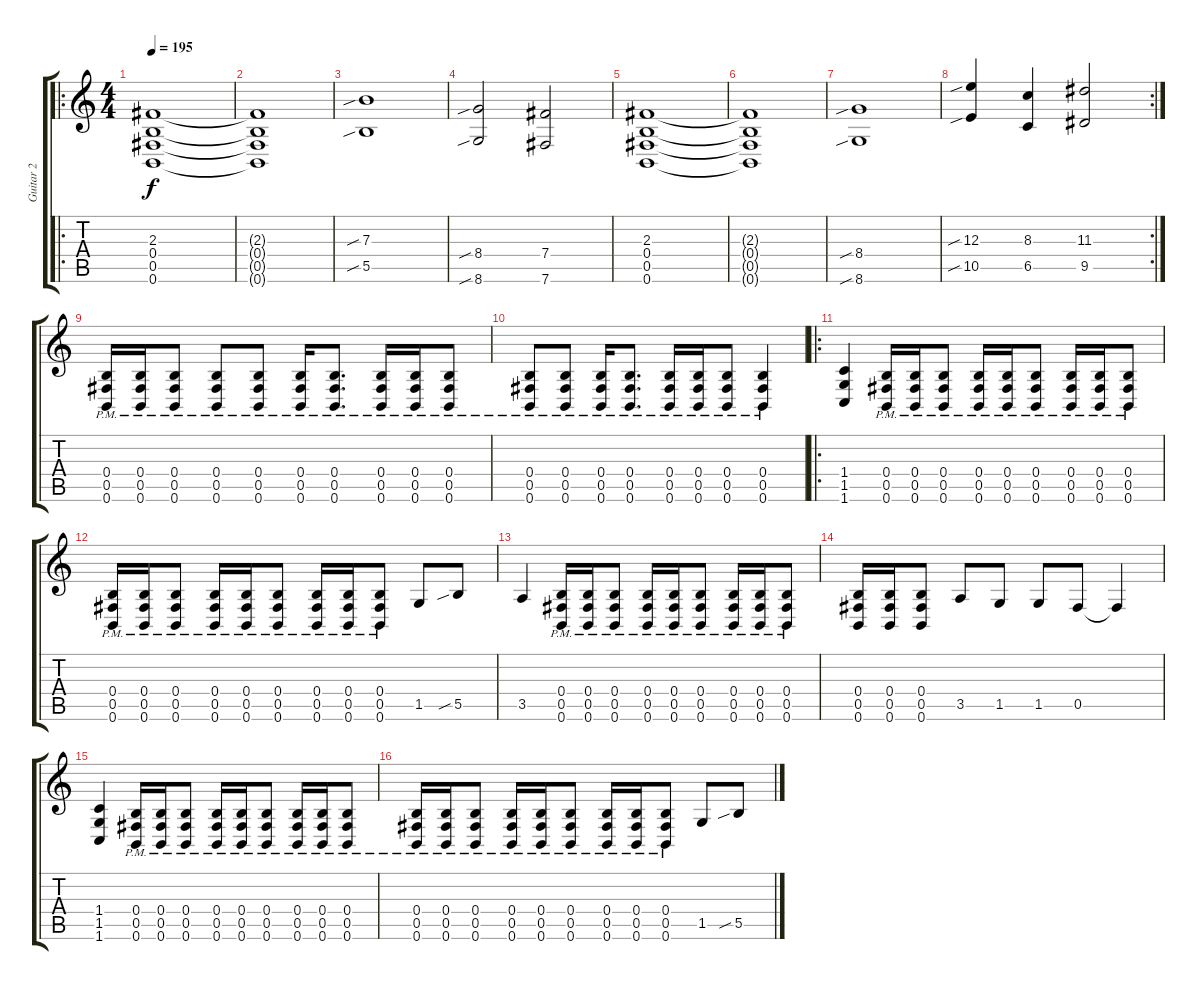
\track ("Guitar 2" "Guitar 2") {instrument distortionguitar}
\staff {score tabs}
\tuning (Db4 Ab3 E3 B2 Gb2 B1) {hide}
\ro
\ts (4 4)
\tempo 195
\clef g2
\ks c
(2.3 0.4 0.5 0.6).1{dy f instrument distortionguitar} |
(2.3{t} 0.4{t} 0.5{t} 0.6{t}).1 |
(7.3{sib} 5.5{sib}).1 |
(8.4{sib} 8.6{sib}).2 (7.4 7.6).2 |
(2.3 0.4 0.5 0.6).1 |
(2.3{t} 0.4{t} 0.5{t} 0.6{t}).1 |
(8.4{sib} 8.6{sib}).1 |
\rc 2
(12.3{sib} 10.5{sib}).4 (8.3 6.5).4 (11.3 9.5).2 |
(0.4{pm} 0.5{pm} 0.6{pm}).16 (0.4{pm} 0.5{pm} 0.6{pm}).16 (0.4{pm} 0.5{pm} 0.6{pm}).8 (0.4{pm} 0.5{pm} 0.6{pm}).8 (0.4{pm} 0.5{pm} 0.6{pm}).8 (0.4{pm} 0.5{pm} 0.6{pm}).16 (0.4{pm} 0.5{pm} 0.6{pm}).8{d} (0.4{pm} 0.5{pm} 0.6{pm}).16 (0.4{pm} 0.5{pm} 0.6{pm}).16 (0.4{pm} 0.5{pm} 0.6{pm}).8 |
(0.4{pm} 0.5{pm} 0.6{pm}).8 (0.4{pm} 0.5{pm} 0.6{pm}).8 (0.4{pm} 0.5{pm} 0.6{pm}).16 (0.4{pm} 0.5{pm} 0.6{pm}).8{d} (0.4{pm} 0.5{pm} 0.6{pm}).16 (0.4{pm} 0.5{pm} 0.6{pm}).16 (0.4{pm} 0.5{pm} 0.6{pm}).8 (0.4{pm} 0.5{pm} 0.6{pm}).4 |
\ro
(1.4 1.5 1.6).4 (0.4{pm} 0.5{pm} 0.6{pm}).16 (0.4{pm} 0.5{pm} 0.6{pm}).16 (0.4{pm} 0.5{pm} 0.6{pm}).8 (0.4{pm} 0.5{pm} 0.6{pm}).16 (0.4{pm} 0.5{pm} 0.6{pm}).16 (0.4{pm} 0.5{pm} 0.6{pm}).8 (0.4{pm} 0.5{pm} 0.6{pm}).16 (0.4{pm} 0.5{pm} 0.6{pm}).16 (0.4{pm} 0.5{pm} 0.6{pm}).8 |
(0.4{pm} 0.5{pm} 0.6{pm}).16 (0.4{pm} 0.5{pm} 0.6{pm}).16 (0.4{pm} 0.5{pm} 0.6{pm}).8 (0.4{pm} 0.5{pm} 0.6{pm}).16 (0.4{pm} 0.5{pm} 0.6{pm}).16 (0.4{pm} 0.5{pm} 0.6{pm}).8 (0.4{pm} 0.5{pm} 0.6{pm}).16 (0.4{pm} 0.5{pm} 0.6{pm}).16 (0.4{pm} 0.5{pm} 0.6{pm}).8 1.5.8 5.5{sib}.8 |
3.5.4 (0.4{pm} 0.5{pm} 0.6{pm}).16 (0.4{pm} 0.5{pm} 0.6{pm}).16 (0.4{pm} 0.5{pm} 0.6{pm}).8 (0.4{pm} 0.5{pm} 0.6{pm}).16 (0.4{pm} 0.5{pm} 0.6{pm}).16 (0.4{pm} 0.5{pm} 0.6{pm}).8 (0.4{pm} 0.5{pm} 0.6{pm}).16 (0.4{pm} 0.5{pm} 0.6{pm}).16 (0.4{pm} 0.5{pm} 0.6{pm}).8 |
(0.4 0.5 0.6).16 (0.4 0.5 0.6).16 (0.4 0.5 0.6).8 3.5.8 1.5.8 1.5.8 0.5.8 0.5{t}.4 |
(1.4 1.5 1.6).4 (0.4{pm} 0.5{pm} 0.6{pm}).16 (0.4{pm} 0.5{pm} 0.6{pm}).16 (0.4{pm} 0.5{pm} 0.6{pm}).8 (0.4{pm} 0.5{pm} 0.6{pm}).16 (0.4{pm} 0.5{pm} 0.6{pm}).16 (0.4{pm} 0.5{pm} 0.6{pm}).8 (0.4{pm} 0.5{pm} 0.6{pm}).16 (0.4{pm} 0.5{pm} 0.6{pm}).16 (0.4{pm} 0.5{pm} 0.6{pm}).8 |
(0.4{pm} 0.5{pm} 0.6{pm}).16 (0.4{pm} 0.5{pm} 0.6{pm}).16 (0.4{pm} 0.5{pm} 0.6{pm}).8 (0.4{pm} 0.5{pm} 0.6{pm}).16 (0.4{pm} 0.5{pm} 0.6{pm}).16 (0.4{pm} 0.5{pm} 0.6{pm}).8 (0.4{pm} 0.5{pm} 0.6{pm}).16 (0.4{pm} 0.5{pm} 0.6{pm}).16 (0.4{pm} 0.5{pm} 0.6{pm}).8 1.5.8 5.5{sib}.8
